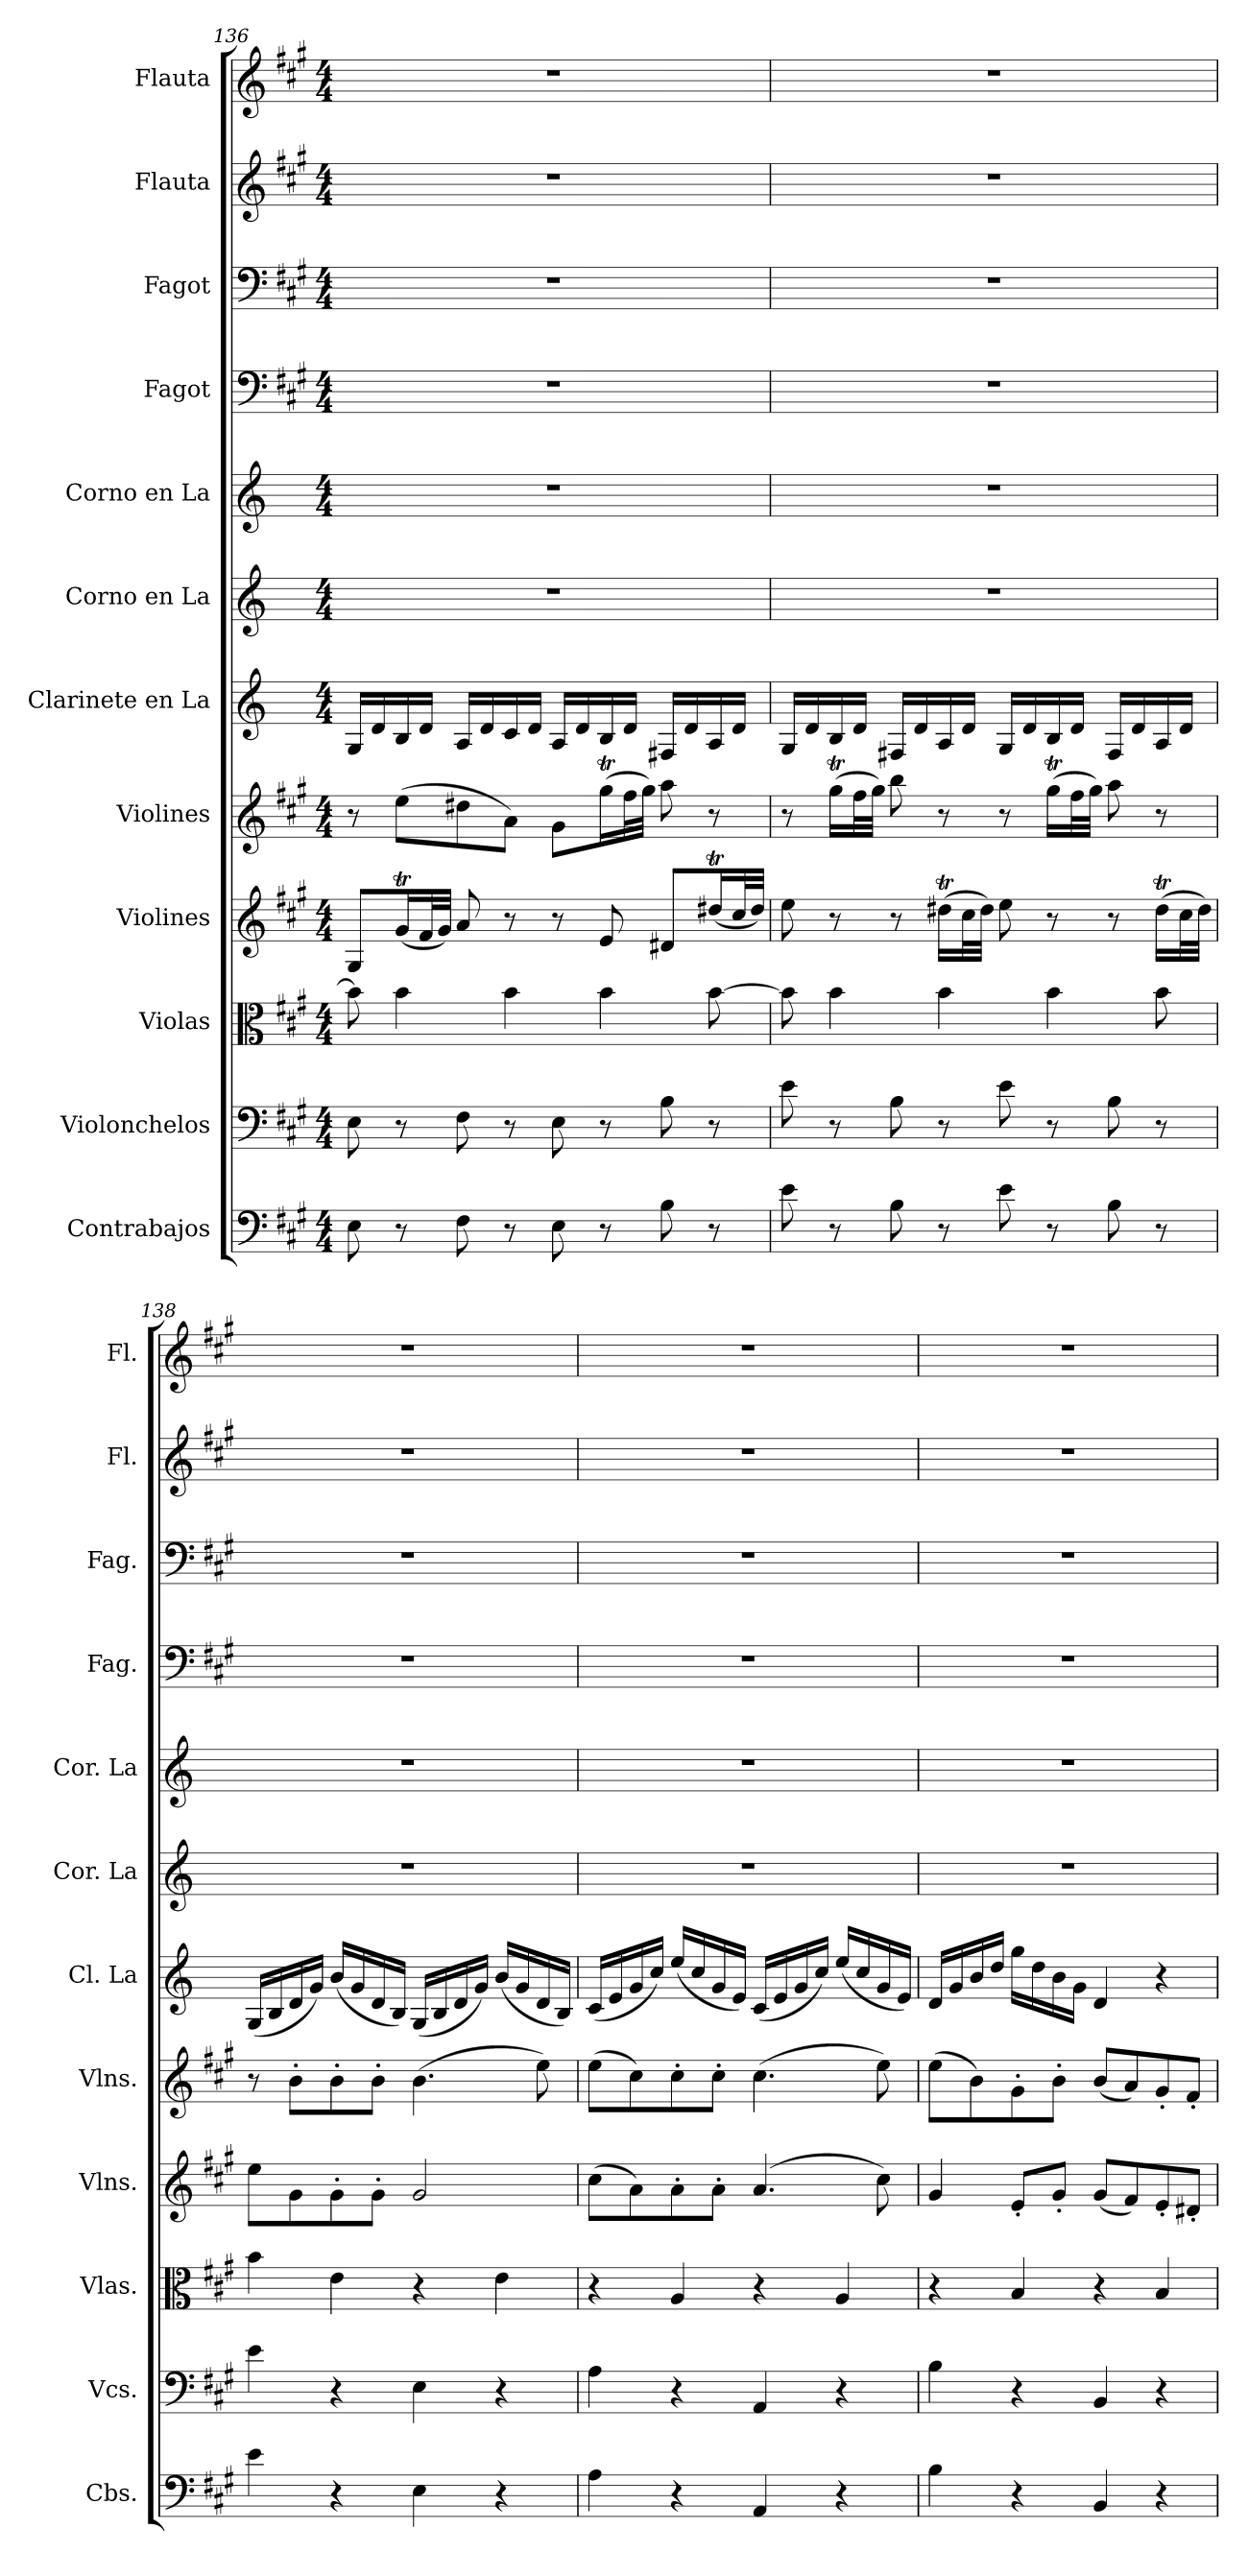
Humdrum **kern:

**kern	**kern	**kern	**kern	**kern	**kern	**kern	**kern	**kern	**kern	**kern	**kern
*part12	*part11	*part10	*part9	*part8	*part7	*part6	*part5	*part4	*part3	*part2	*part1
*staff12	*staff11	*staff10	*staff9	*staff8	*staff7	*staff6	*staff5	*staff4	*staff3	*staff2	*staff1
*I"Contrabajos	*I"Violonchelos	*I"Violas	*I"Violines	*I"Violines	*I"Clarinete en La	*I"Corno en La	*I"Corno en La	*I"Fagot	*I"Fagot	*I"Flauta	*I"Flauta
*I'Cbs.	*I'Vcs.	*I'Vlas.	*I'Vlns.	*I'Vlns.	*I'Cl. La	*I'Cor. La	*I'Cor. La	*I'Fag.	*I'Fag.	*I'Fl.	*I'Fl.
!!LO:PB:g=z
*clefF4	*clefF4	*clefC3	*clefG2	*clefG2	*clefG2	*clefG2	*clefG2	*clefF4	*clefF4	*clefG2	*clefG2
*ITrd7c12	*	*	*	*	*ITrd2c3	*ITrd2c3	*ITrd2c3	*	*	*	*
*k[f#c#g#]	*k[f#c#g#]	*k[f#c#g#]	*k[f#c#g#]	*k[f#c#g#]	*k[f#c#g#]	*k[f#c#g#]	*k[f#c#g#]	*k[f#c#g#]	*k[f#c#g#]	*k[f#c#g#]	*k[f#c#g#]
*M4/4	*M4/4	*M4/4	*M4/4	*M4/4	*M4/4	*M4/4	*M4/4	*M4/4	*M4/4	*M4/4	*M4/4
=136	=136	=136	=136	=136	=136	=136	=136	=136	=136	=136	=136
8EE\	8E\	8b\]	8G#/L	8r	16E/LL	1r	1r	1r	1r	1r	1r
.	.	.	.	.	16B/	.	.	.	.	.	.
8r	8r	4b\	(<16g#t/L	(>8ee\L	16G#/	.	.	.	.	.	.
.	.	.	32f#/L	.	16B/JJ	.	.	.	.	.	.
.	.	.	32g#/JJJ)	.	.	.	.	.	.	.	.
8FF#\	8F#\	.	8a/	8dd#X\	16F#/LL	.	.	.	.	.	.
.	.	.	.	.	16B/	.	.	.	.	.	.
8r	8r	4b\	8r	8a\J)	16A/	.	.	.	.	.	.
.	.	.	.	.	16B/JJ	.	.	.	.	.	.
8EE\	8E\	.	8r	8g#\L	16F#/LL	.	.	.	.	.	.
.	.	.	.	.	16B/	.	.	.	.	.	.
8r	8r	4b\	8e/	(>16gg#t\L	16G#/	.	.	.	.	.	.
.	.	.	.	32ff#\L	16B/JJ	.	.	.	.	.	.
.	.	.	.	32gg#\JJJ)	.	.	.	.	.	.	.
8BB\	8B\	.	8d#X/L	8aa\	16D#X/LL	.	.	.	.	.	.
.	.	.	.	.	16B/	.	.	.	.	.	.
8r	8r	[8b\	(<16dd#Xt/L	8r	16F#/	.	.	.	.	.	.
.	.	.	32cc#/L	.	16B/JJ	.	.	.	.	.	.
.	.	.	32dd#/JJJ)	.	.	.	.	.	.	.	.
=137	=137	=137	=137	=137	=137	=137	=137	=137	=137	=137	=137
8E\	8e\	8b\]	8ee\	8r	16E/LL	1r	1r	1r	1r	1r	1r
.	.	.	.	.	16B/	.	.	.	.	.	.
8r	8r	4b\	8r	(>16gg#t\LL	16G#/	.	.	.	.	.	.
.	.	.	.	32ff#\L	16B/JJ	.	.	.	.	.	.
.	.	.	.	32gg#\JJJ)	.	.	.	.	.	.	.
8BB\	8B\	.	8r	8bb\	16D#X/LL	.	.	.	.	.	.
.	.	.	.	.	16B/	.	.	.	.	.	.
8r	8r	4b\	(>16dd#Xt\LL	8r	16F#/	.	.	.	.	.	.
.	.	.	32cc#\L	.	16B/JJ	.	.	.	.	.	.
.	.	.	32dd#\JJJ)	.	.	.	.	.	.	.	.
8E\	8e\	.	8ee\	8r	16E/LL	.	.	.	.	.	.
.	.	.	.	.	16B/	.	.	.	.	.	.
8r	8r	4b\	8r	(>16gg#t\LL	16G#/	.	.	.	.	.	.
.	.	.	.	32ff#\L	16B/JJ	.	.	.	.	.	.
.	.	.	.	32gg#\JJJ)	.	.	.	.	.	.	.
8BB\	8B\	.	8r	8aa\	16D#/LL	.	.	.	.	.	.
.	.	.	.	.	16B/	.	.	.	.	.	.
8r	8r	8b\	(>16dd#t\LL	8r	16F#/	.	.	.	.	.	.
.	.	.	32cc#\L	.	16B/JJ	.	.	.	.	.	.
.	.	.	32dd#\JJJ)	.	.	.	.	.	.	.	.
=138	=138	=138	=138	=138	=138	=138	=138	=138	=138	=138	=138
4E\	4e\	4b\	8ee\L	8r	(<16E/LL	1r	1r	1r	1r	1r	1r
.	.	.	.	.	16G#/	.	.	.	.	.	.
.	.	.	8g#\	8b'\L	16B/	.	.	.	.	.	.
.	.	.	.	.	16e/JJ)	.	.	.	.	.	.
4r	4r	4e\	8g#'\	8b'\	(<16g#/LL	.	.	.	.	.	.
.	.	.	.	.	16e/	.	.	.	.	.	.
.	.	.	8g#'\J	8b'\J	16B/	.	.	.	.	.	.
.	.	.	.	.	16G#/JJ)	.	.	.	.	.	.
4EE\	4E\	4r	2g#/	(>4.b\	(<16E/LL	.	.	.	.	.	.
.	.	.	.	.	16G#/	.	.	.	.	.	.
.	.	.	.	.	16B/	.	.	.	.	.	.
.	.	.	.	.	16e/JJ)	.	.	.	.	.	.
4r	4r	4e\	.	.	(<16g#/LL	.	.	.	.	.	.
.	.	.	.	.	16e/	.	.	.	.	.	.
.	.	.	.	8ee\)	16B/	.	.	.	.	.	.
.	.	.	.	.	16G#/JJ)	.	.	.	.	.	.
=139	=139	=139	=139	=139	=139	=139	=139	=139	=139	=139	=139
4AA\	4A\	4r	(>8cc#\L	(>8ee\L	(<16A/LL	1r	1r	1r	1r	1r	1r
.	.	.	.	.	16c#/	.	.	.	.	.	.
.	.	.	8a\)	8cc#\)	16e/	.	.	.	.	.	.
.	.	.	.	.	16a/JJ)	.	.	.	.	.	.
4r	4r	4A/	8a'\	8cc#'\	(<16cc#/LL	.	.	.	.	.	.
.	.	.	.	.	16a/	.	.	.	.	.	.
.	.	.	8a'\J	8cc#'\J	16e/	.	.	.	.	.	.
.	.	.	.	.	16c#/JJ)	.	.	.	.	.	.
4AAA/	4AA/	4r	(>4.a/	(>4.cc#\	(<16A/LL	.	.	.	.	.	.
.	.	.	.	.	16c#/	.	.	.	.	.	.
.	.	.	.	.	16e/	.	.	.	.	.	.
.	.	.	.	.	16a/JJ)	.	.	.	.	.	.
4r	4r	4A/	.	.	(<16cc#/LL	.	.	.	.	.	.
.	.	.	.	.	16a/	.	.	.	.	.	.
.	.	.	8cc#\)	8ee\)	16e/	.	.	.	.	.	.
.	.	.	.	.	16c#/JJ)	.	.	.	.	.	.
=140	=140	=140	=140	=140	=140	=140	=140	=140	=140	=140	=140
4BB\	4B\	4r	4g#/	(>8ee\L	16B/LL	1r	1r	1r	1r	1r	1r
.	.	.	.	.	16e/	.	.	.	.	.	.
.	.	.	.	8b\)	16g#/	.	.	.	.	.	.
.	.	.	.	.	16b/JJ	.	.	.	.	.	.
4r	4r	4B/	8e'/L	8g#'\	16ee\LL	.	.	.	.	.	.
.	.	.	.	.	16b\	.	.	.	.	.	.
.	.	.	8g#'/J	8b'\J	16g#\	.	.	.	.	.	.
.	.	.	.	.	16e\JJ	.	.	.	.	.	.
4BBB/	4BB/	4r	(<8g#/L	(<8b/L	4B/	.	.	.	.	.	.
.	.	.	8f#/)	8a/)	.	.	.	.	.	.	.
4r	4r	4B/	8e'/	8g#'/	4r	.	.	.	.	.	.
.	.	.	8d#X'/J	8f#'/J	.	.	.	.	.	.	.
=	=	=	=	=	=	=	=	=	=	=	=
*-	*-	*-	*-	*-	*-	*-	*-	*-	*-	*-	*-
